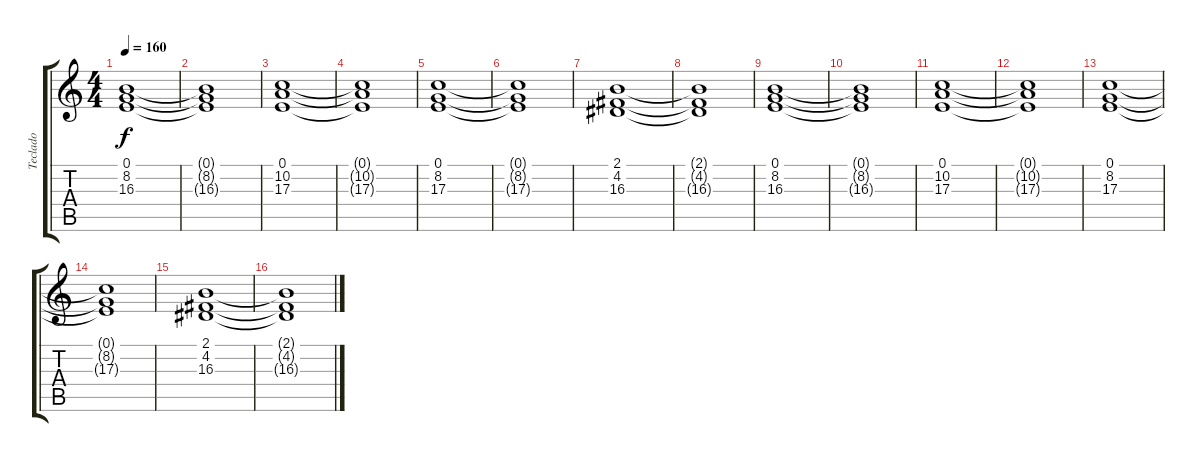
\track ("Teclado" "Teclado") {instrument drawbarorgan}
\staff {score tabs}
\tuning (E4 B3 G3 D3 A2 E2) {hide}
\ts (4 4)
\tempo 160
\clef g2
\ks c
(0.1 8.2 16.3).1{dy f} |
(0.1{t} 8.2{t} 16.3{t}).1 |
(0.1 10.2 17.3).1 |
(0.1{t} 10.2{t} 17.3{t}).1 |
(0.1 8.2 17.3).1 |
(0.1{t} 8.2{t} 17.3{t}).1 |
(2.1 4.2 16.3).1 |
(2.1{t} 4.2{t} 16.3{t}).1 |
(0.1 8.2 16.3).1 |
(0.1{t} 8.2{t} 16.3{t}).1 |
(0.1 10.2 17.3).1 |
(0.1{t} 10.2{t} 17.3{t}).1 |
(0.1 8.2 17.3).1 |
(0.1{t} 8.2{t} 17.3{t}).1 |
(2.1 4.2 16.3).1 |
(2.1{t} 4.2{t} 16.3{t}).1
